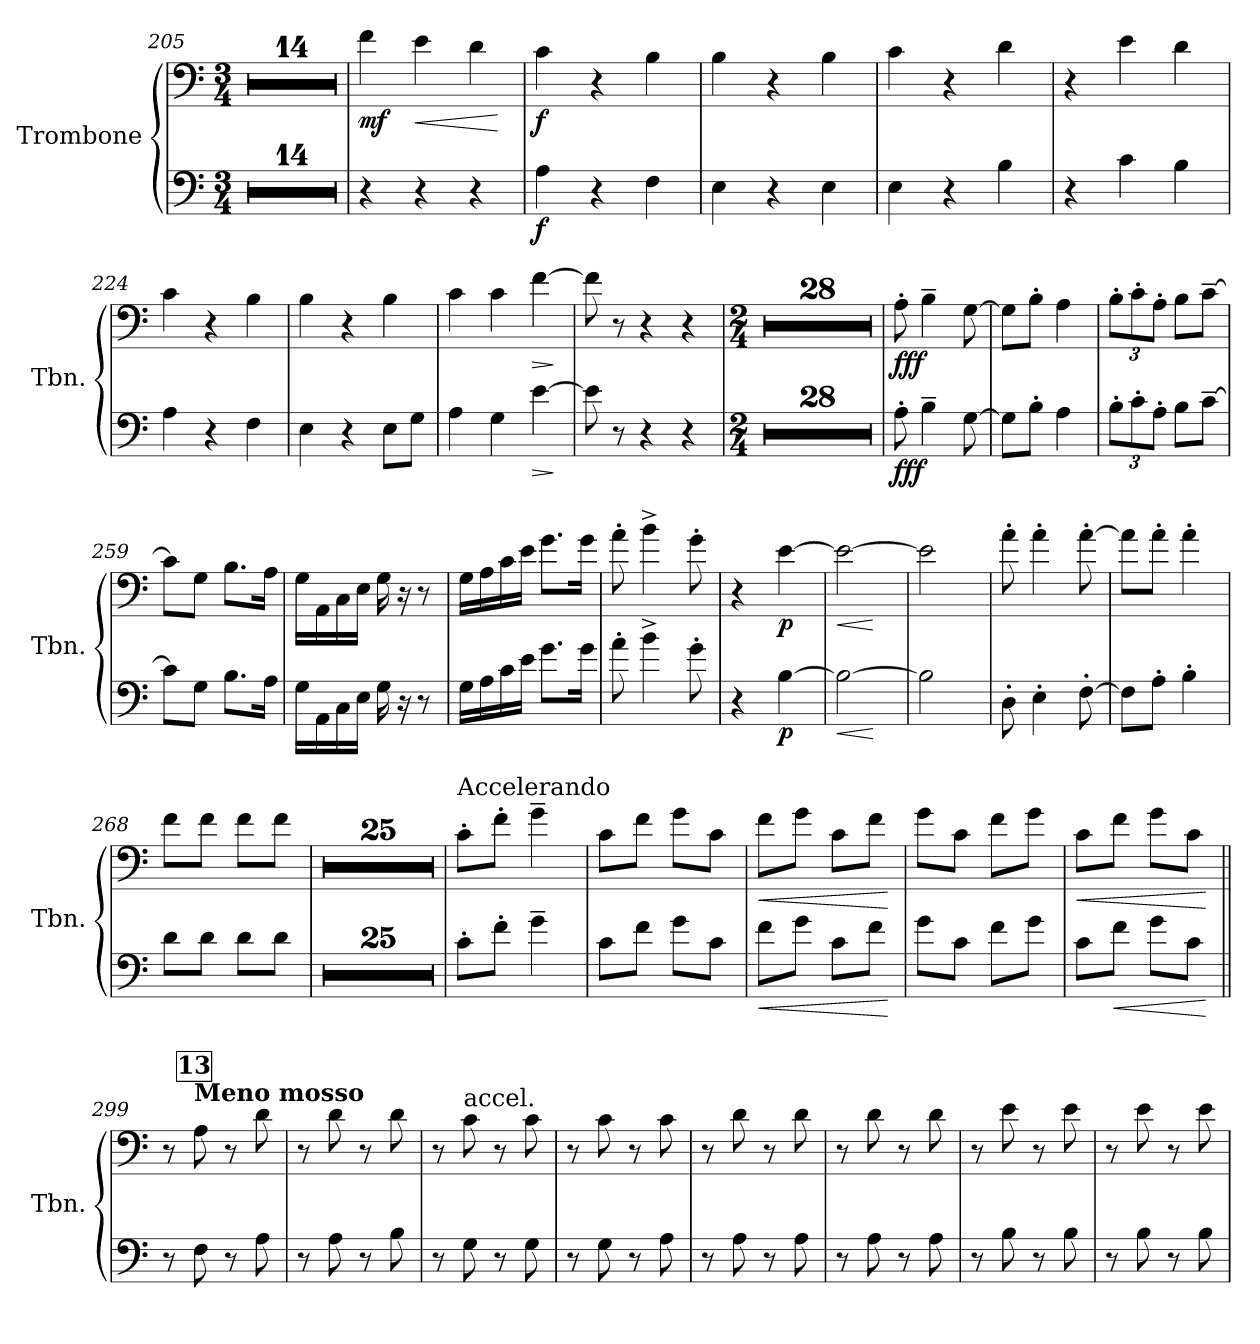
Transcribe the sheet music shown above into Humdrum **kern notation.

**kern	**dynam	**kern	**dynam
*part2	*part2	*part1	*part1
*staff2	*staff2	*staff1	*staff1
*I"Trombone	*	*I"Trombone	*
*I'Tbn.	*	*I'Tbn.	*
*clefF4	*	*clefF4	*
*k[]	*	*k[]	*
*M3/4	*	*M3/4	*
=205	=205	=205	=205
2.r	.	2.r	.
=206	=206	=206	=206
2.r	.	2.r	.
=207	=207	=207	=207
2.r	.	2.r	.
=208	=208	=208	=208
2.r	.	2.r	.
=209	=209	=209	=209
2.r	.	2.r	.
=210	=210	=210	=210
2.r	.	2.r	.
=211	=211	=211	=211
2.r	.	2.r	.
=212	=212	=212	=212
*k[b-e-a-]	*	*k[b-e-a-]	*
2.r	.	2.r	.
=213	=213	=213	=213
2.r	.	2.r	.
=214	=214	=214	=214
2.r	.	2.r	.
=215	=215	=215	=215
2.r	.	2.r	.
=216	=216	=216	=216
2.r	.	2.r	.
=217	=217	=217	=217
2.r	.	2.r	.
=218	=218	=218	=218
2.r	.	2.r	.
=219	=219	=219	=219
!	!	!	!LO:DY:b
4r	.	4f\	mf
!	!	!	!LO:HP:b
4r	.	4e-\	<
4r	.	4d\	.
.	.	.	[
=220	=220	=220	=220
!	!LO:DY:b	!	!LO:DY:b
4A-\	f	4c\	f
4r	.	4r	.
4F\	.	4B-\	.
!!LO:PB:g=z
=221	=221	=221	=221
4E-\	.	4B-\	.
4r	.	4r	.
4E-\	.	4B-\	.
=222	=222	=222	=222
4E-\	.	4c\	.
4r	.	4r	.
4B-\	.	4d\	.
=223	=223	=223	=223
4r	.	4r	.
4c\	.	4e-\	.
4B-\	.	4d\	.
=224	=224	=224	=224
4A-\	.	4c\	.
4r	.	4r	.
4F\	.	4B-\	.
=225	=225	=225	=225
4E-\	.	4B-\	.
4r	.	4r	.
8E-\L	.	4B-\	.
8G\J	.	.	.
=226	=226	=226	=226
4A-\	.	4c\	.
4G\	.	4c\	.
!	!LO:HP:b	!	!LO:HP:b
[4e-\	>	[4f\	>
.	]	.	]
=227	=227	=227	=227
8e-\]	.	8f\]	.
8r	.	8r	.
4r	.	4r	.
4r	.	4r	.
=228	=228	=228	=228
*M2/4	*	*M2/4	*
2r	.	2r	.
=229	=229	=229	=229
2r	.	2r	.
=230	=230	=230	=230
2r	.	2r	.
=231	=231	=231	=231
2r	.	2r	.
=232	=232	=232	=232
2r	.	2r	.
=233	=233	=233	=233
2r	.	2r	.
=234	=234	=234	=234
2r	.	2r	.
=235	=235	=235	=235
2r	.	2r	.
=236	=236	=236	=236
2r	.	2r	.
=237	=237	=237	=237
2r	.	2r	.
=238	=238	=238	=238
2r	.	2r	.
=239	=239	=239	=239
2r	.	2r	.
=240	=240	=240	=240
*k[]	*	*k[]	*
2r	.	2r	.
=241	=241	=241	=241
2r	.	2r	.
=242	=242	=242	=242
2r	.	2r	.
=243	=243	=243	=243
2r	.	2r	.
=244	=244	=244	=244
2r	.	2r	.
=245	=245	=245	=245
2r	.	2r	.
=246	=246	=246	=246
2r	.	2r	.
=247	=247	=247	=247
2r	.	2r	.
=248	=248	=248	=248
2r	.	2r	.
=249	=249	=249	=249
2r	.	2r	.
=250	=250	=250	=250
2r	.	2r	.
=251	=251	=251	=251
2r	.	2r	.
=252	=252	=252	=252
2r	.	2r	.
!!LO:LB:g=z
=253	=253	=253	=253
2r	.	2r	.
=254	=254	=254	=254
2r	.	2r	.
=255	=255	=255	=255
2r	.	2r	.
=256	=256	=256	=256
!	!LO:DY:b	!	!LO:DY:b
8A'\	fff	8A'\	fff
4B~\	.	4B~\	.
[8G\	.	[8G\	.
=257	=257	=257	=257
8G\L]	.	8G\L]	.
8B'\J	.	8B'\J	.
4A\	.	4A\	.
=258	=258	=258	=258
*Xbrackettup	*	*Xbrackettup	*
12B'\L	.	12B'\L	.
12c'\	.	12c'\	.
12A'\J	.	12A'\J	.
8B\L	.	8B\L	.
[8c~\J	.	[8c~\J	.
=259	=259	=259	=259
8c\L]	.	8c\L]	.
8G\J	.	8G\J	.
8.B\L	.	8.B\L	.
16A\Jk	.	16A\Jk	.
=260	=260	=260	=260
16G\LL	.	16G\LL	.
16AA\	.	16AA\	.
16C\	.	16C\	.
16E\JJ	.	16E\JJ	.
16G\	.	16G\	.
16r	.	16r	.
8r	.	8r	.
=261	=261	=261	=261
16G\LL	.	16G\LL	.
16A\	.	16A\	.
16c\	.	16c\	.
16e\JJ	.	16e\JJ	.
8.g\L	.	8.g\L	.
16g\Jk	.	16g\Jk	.
=262	=262	=262	=262
8a'\	.	8a'\	.
4b^\	.	4b^\	.
8g'\	.	8g'\	.
!!LO:LB:g=z
=263	=263	=263	=263
4r	.	4r	.
!	!LO:DY:b	!	!LO:DY:b
[4B\	p	[4e\	p
=264	=264	=264	=264
!	!LO:HP:b	!	!LO:HP:b
2B\_	<	2e\_	<
.	[	.	[
=265	=265	=265	=265
2B\]	.	2e\]	.
=266	=266	=266	=266
8D'\	.	8a'\	.
4E'\	.	4a'\	.
[8F'\	.	[8a'\	.
=267	=267	=267	=267
8F\L]	.	8a\L]	.
8A'\J	.	8a'\J	.
4B'\	.	4a'\	.
=268	=268	=268	=268
8d\L	.	8f\L	.
8d\J	.	8f\J	.
8d\L	.	8f\L	.
8d\J	.	8f\J	.
=269	=269	=269	=269
2r	.	2r	.
=270	=270	=270	=270
2r	.	2r	.
=271	=271	=271	=271
2r	.	2r	.
=272	=272	=272	=272
2r	.	2r	.
=273	=273	=273	=273
2r	.	2r	.
=274	=274	=274	=274
2r	.	2r	.
=275	=275	=275	=275
2r	.	2r	.
=276	=276	=276	=276
2r	.	2r	.
=277	=277	=277	=277
2r	.	2r	.
=278	=278	=278	=278
2r	.	2r	.
=279	=279	=279	=279
2r	.	2r	.
=280	=280	=280	=280
2r	.	2r	.
=281	=281	=281	=281
2r	.	2r	.
=282	=282	=282	=282
2r	.	2r	.
=283	=283	=283	=283
2r	.	2r	.
=284	=284	=284	=284
2r	.	2r	.
=285	=285	=285	=285
2r	.	2r	.
=286	=286	=286	=286
2r	.	2r	.
=287	=287	=287	=287
2r	.	2r	.
=288	=288	=288	=288
2r	.	2r	.
=289	=289	=289	=289
2r	.	2r	.
=290	=290	=290	=290
2r	.	2r	.
=291	=291	=291	=291
2r	.	2r	.
=292	=292	=292	=292
2r	.	2r	.
=293	=293	=293	=293
2r	.	2r	.
=294	=294	=294	=294
!	!	!LO:TX:a:t=Accelerando	!
8c'\L	.	8c'\L	.
8f'\J	.	8f'\J	.
4g~\	.	4g~\	.
=295	=295	=295	=295
8c\L	.	8c\L	.
8f\J	.	8f\J	.
8g\L	.	8g\L	.
8c\J	.	8c\J	.
!!LO:LB:g=z
=296	=296	=296	=296
!	!LO:HP:b	!	!LO:HP:b
8f\L	<	8f\L	<
8g\J	.	8g\J	.
8c\L	.	8c\L	.
8f\J	.	8f\J	.
.	[	.	[
=297	=297	=297	=297
8g\L	.	8g\L	.
8c\J	.	8c\J	.
8f\L	.	8f\L	.
8g\J	.	8g\J	.
=298	=298	=298	=298
!	!	!	!LO:HP:b
8c\L	.	8c\L	<
!	!LO:HP:b	!	!
8f\J	<	8f\J	.
8g\L	.	8g\L	.
8c\J	.	8c\J	.
.	[	.	[
!!LO:REH:place=s1:a:B:fs=14:t=13:qo=0.5
=299||	=299||	=299||	=299||
8r	.	8r	.
!	!	!LO:TX:a:B:t=Meno mosso	!
8F\	.	8A\	.
8r	.	8r	.
8A\	.	8d\	.
=300	=300	=300	=300
8r	.	8r	.
8A\	.	8d\	.
8r	.	8r	.
8B\	.	8d\	.
=301	=301	=301	=301
8r	.	8r	.
!	!	!LO:TX:a:t=accel.	!
8G\	.	8c\	.
8r	.	8r	.
8G\	.	8c\	.
=302	=302	=302	=302
8r	.	8r	.
8G\	.	8c\	.
8r	.	8r	.
8A\	.	8c\	.
=303	=303	=303	=303
8r	.	8r	.
8A\	.	8d\	.
8r	.	8r	.
8A\	.	8d\	.
!!LO:LB:g=z
=304	=304	=304	=304
8r	.	8r	.
8A\	.	8d\	.
8r	.	8r	.
8A\	.	8d\	.
=305	=305	=305	=305
8r	.	8r	.
8B\	.	8e\	.
8r	.	8r	.
8B\	.	8e\	.
=306	=306	=306	=306
8r	.	8r	.
8B\	.	8e\	.
8r	.	8r	.
8B\	.	8e\	.
=	=	=	=
*-	*-	*-	*-
